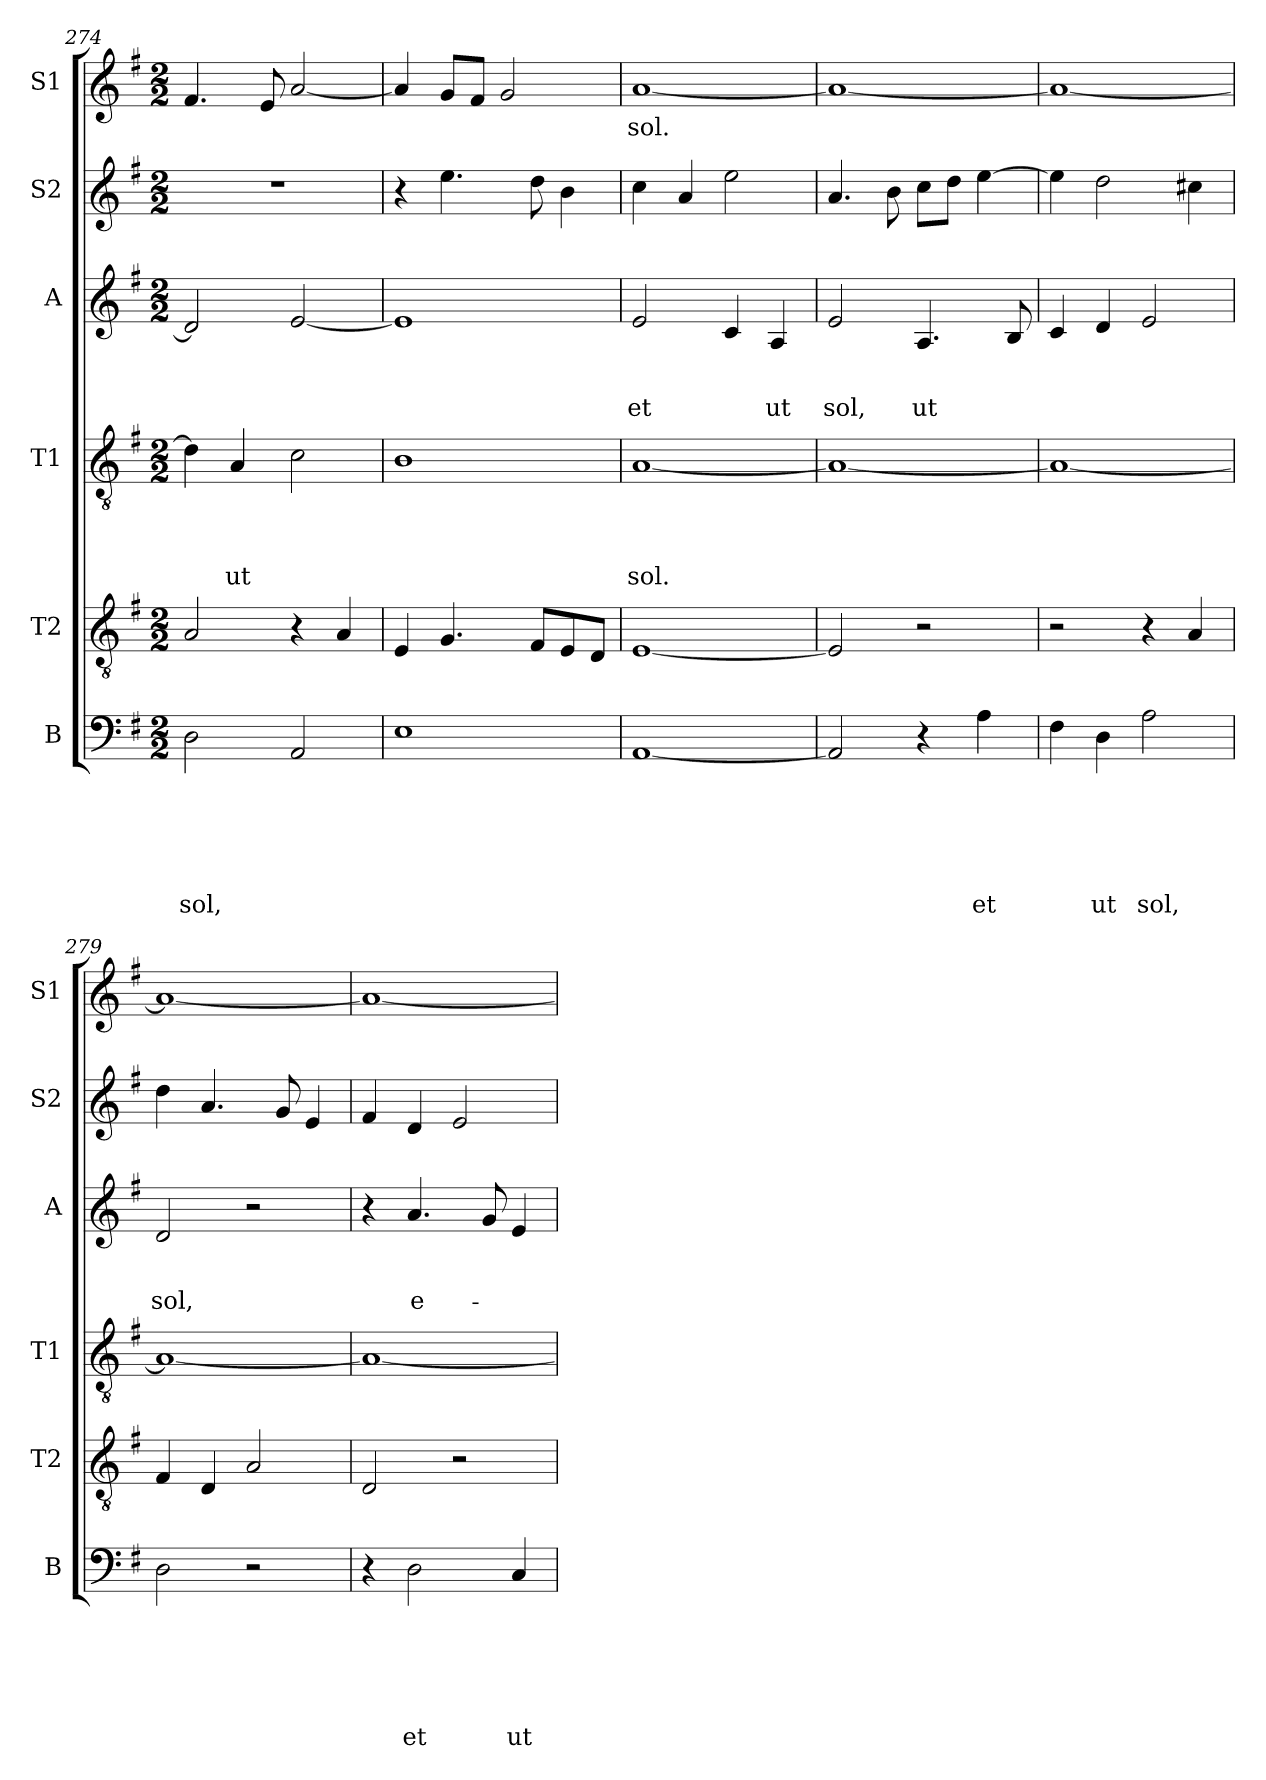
**kern	**text	**text	**text	**text	**text	**text	**kern	**kern	**text	**text	**text	**text	**kern	**text	**text	**text	**kern	**kern	**text
*part6	*part6	*part6	*part6	*part6	*part6	*part6	*part5	*part4	*part4	*part4	*part4	*part4	*part3	*part3	*part3	*part3	*part2	*part1	*part1
*staff6	*staff6	*staff6	*staff6	*staff6	*staff6	*staff6	*staff5	*staff4	*staff4	*staff4	*staff4	*staff4	*staff3	*staff3	*staff3	*staff3	*staff2	*staff1	*staff1
*I"B	*	*	*	*	*	*	*I"T2	*I"T1	*	*	*	*	*I"A	*	*	*	*I"S2	*I"S1	*
*I'B	*	*	*	*	*	*	*I'T2	*I'T1	*	*	*	*	*I'A	*	*	*	*I'S2	*I'S1	*
*clefF4	*	*	*	*	*	*	*clefGv2	*clefGv2	*	*	*	*	*clefG2	*	*	*	*clefG2	*clefG2	*
*k[f#]	*	*	*	*	*	*	*k[f#]	*k[f#]	*	*	*	*	*k[f#]	*	*	*	*k[f#]	*k[f#]	*
*G:	*	*	*	*	*	*	*G:	*G:	*	*	*	*	*G:	*	*	*	*G:	*G:	*
*M2/2	*	*	*	*	*	*	*M2/2	*M2/2	*	*	*	*	*M2/2	*	*	*	*M2/2	*M2/2	*
=274	=274	=274	=274	=274	=274	=274	=274	=274	=274	=274	=274	=274	=274	=274	=274	=274	=274	=274	=274
!	!	!	!	!	!	!LO:LY:b	!	!	!	!	!	!	!	!	!	!	!	!	!
2D\	.	.	.	.	.	sol,	2A/	4d\]	.	.	.	.	2d/]	.	.	.	1r	4.f#/	.
!	!	!	!	!	!	!	!	!	!	!	!	!LO:LY:b	!	!	!	!	!	!	!
.	.	.	.	.	.	.	.	4A/	.	.	.	ut	.	.	.	.	.	.	.
.	.	.	.	.	.	.	.	.	.	.	.	.	.	.	.	.	.	8e/	.
2AA/	.	.	.	.	.	.	4r	2c\	.	.	.	.	[<2e/	.	.	.	.	[<2a/	.
.	.	.	.	.	.	.	4A/	.	.	.	.	.	.	.	.	.	.	.	.
=275	=275	=275	=275	=275	=275	=275	=275	=275	=275	=275	=275	=275	=275	=275	=275	=275	=275	=275	=275
1E	.	.	.	.	.	.	4E/	1B	.	.	.	.	1e]	.	.	.	4r	4a/]	.
.	.	.	.	.	.	.	4.G/	.	.	.	.	.	.	.	.	.	4.ee\	8g/L	.
.	.	.	.	.	.	.	.	.	.	.	.	.	.	.	.	.	.	8f#/J	.
.	.	.	.	.	.	.	.	.	.	.	.	.	.	.	.	.	.	2g/	.
.	.	.	.	.	.	.	8F#/L	.	.	.	.	.	.	.	.	.	8dd\	.	.
.	.	.	.	.	.	.	8E/	.	.	.	.	.	.	.	.	.	4b\	.	.
.	.	.	.	.	.	.	8D/J	.	.	.	.	.	.	.	.	.	.	.	.
=276	=276	=276	=276	=276	=276	=276	=276	=276	=276	=276	=276	=276	=276	=276	=276	=276	=276	=276	=276
!	!	!	!	!	!	!	!	!	!	!	!	!LO:LY:b	!	!	!	!LO:LY:b	!	!	!LO:LY:b
[<1AA	.	.	.	.	.	.	[<1E	[<1A	.	.	.	sol.	2e/	.	.	et	4cc\	[<1a	sol.
.	.	.	.	.	.	.	.	.	.	.	.	.	.	.	.	.	4a/	.	.
.	.	.	.	.	.	.	.	.	.	.	.	.	4c/	.	.	.	2ee\	.	.
!	!	!	!	!	!	!	!	!	!	!	!	!	!	!	!	!LO:LY:b	!	!	!
.	.	.	.	.	.	.	.	.	.	.	.	.	4A/	.	.	ut	.	.	.
=277	=277	=277	=277	=277	=277	=277	=277	=277	=277	=277	=277	=277	=277	=277	=277	=277	=277	=277	=277
!	!	!	!	!	!	!	!	!	!	!	!	!	!	!	!	!LO:LY:b	!	!	!
2AA/]	.	.	.	.	.	.	2E/]	1A_	.	.	.	.	2e/	.	.	sol,	4.a/	1a_	.
.	.	.	.	.	.	.	.	.	.	.	.	.	.	.	.	.	8b\	.	.
!	!	!	!	!	!	!	!	!	!	!	!	!	!	!	!	!LO:LY:b	!	!	!
4r	.	.	.	.	.	.	2r	.	.	.	.	.	4.A/	.	.	ut	8cc\L	.	.
.	.	.	.	.	.	.	.	.	.	.	.	.	.	.	.	.	8dd\J	.	.
!	!	!	!	!	!	!LO:LY:b	!	!	!	!	!	!	!	!	!	!	!	!	!
4A\	.	.	.	.	.	et	.	.	.	.	.	.	.	.	.	.	[>4ee\	.	.
.	.	.	.	.	.	.	.	.	.	.	.	.	8B/	.	.	.	.	.	.
!!LO:PB:g=z
=278	=278	=278	=278	=278	=278	=278	=278	=278	=278	=278	=278	=278	=278	=278	=278	=278	=278	=278	=278
4F#\	.	.	.	.	.	.	2r	1A_	.	.	.	.	4c/	.	.	.	4ee\]	1a_	.
!	!	!	!	!	!	!LO:LY:b	!	!	!	!	!	!	!	!	!	!	!	!	!
4D\	.	.	.	.	.	ut	.	.	.	.	.	.	4d/	.	.	.	2dd\	.	.
!	!	!	!	!	!	!LO:LY:b	!	!	!	!	!	!	!	!	!	!	!	!	!
2A\	.	.	.	.	.	sol,	4r	.	.	.	.	.	2e/	.	.	.	.	.	.
.	.	.	.	.	.	.	4A/	.	.	.	.	.	.	.	.	.	4cc#\	.	.
=279	=279	=279	=279	=279	=279	=279	=279	=279	=279	=279	=279	=279	=279	=279	=279	=279	=279	=279	=279
!	!	!	!	!	!	!	!	!	!	!	!	!	!	!	!	!LO:LY:b	!	!	!
2D\	.	.	.	.	.	.	4F#/	1A_	.	.	.	.	2d/	.	.	sol,	4dd\	1a_	.
.	.	.	.	.	.	.	4D/	.	.	.	.	.	.	.	.	.	4.a/	.	.
2r	.	.	.	.	.	.	2A/	.	.	.	.	.	2r	.	.	.	.	.	.
.	.	.	.	.	.	.	.	.	.	.	.	.	.	.	.	.	8g/	.	.
.	.	.	.	.	.	.	.	.	.	.	.	.	.	.	.	.	4e/	.	.
=280	=280	=280	=280	=280	=280	=280	=280	=280	=280	=280	=280	=280	=280	=280	=280	=280	=280	=280	=280
4r	.	.	.	.	.	.	2D/	1A_	.	.	.	.	4r	.	.	.	4f#/	1a_	.
!	!	!	!	!	!	!LO:LY:b	!	!	!	!	!	!	!	!	!	!LO:LY:b:rj	!	!	!
2D\	.	.	.	.	.	et	.	.	.	.	.	.	4.a/	.	.	e-	4d/	.	.
.	.	.	.	.	.	.	2r	.	.	.	.	.	.	.	.	.	2e/	.	.
.	.	.	.	.	.	.	.	.	.	.	.	.	8g/	.	.	.	.	.	.
!	!	!	!	!	!	!LO:LY:b	!	!	!	!	!	!	!	!	!	!	!	!	!
4C/	.	.	.	.	.	ut	.	.	.	.	.	.	4e/	.	.	.	.	.	.
=	=	=	=	=	=	=	=	=	=	=	=	=	=	=	=	=	=	=	=
*-	*-	*-	*-	*-	*-	*-	*-	*-	*-	*-	*-	*-	*-	*-	*-	*-	*-	*-	*-
